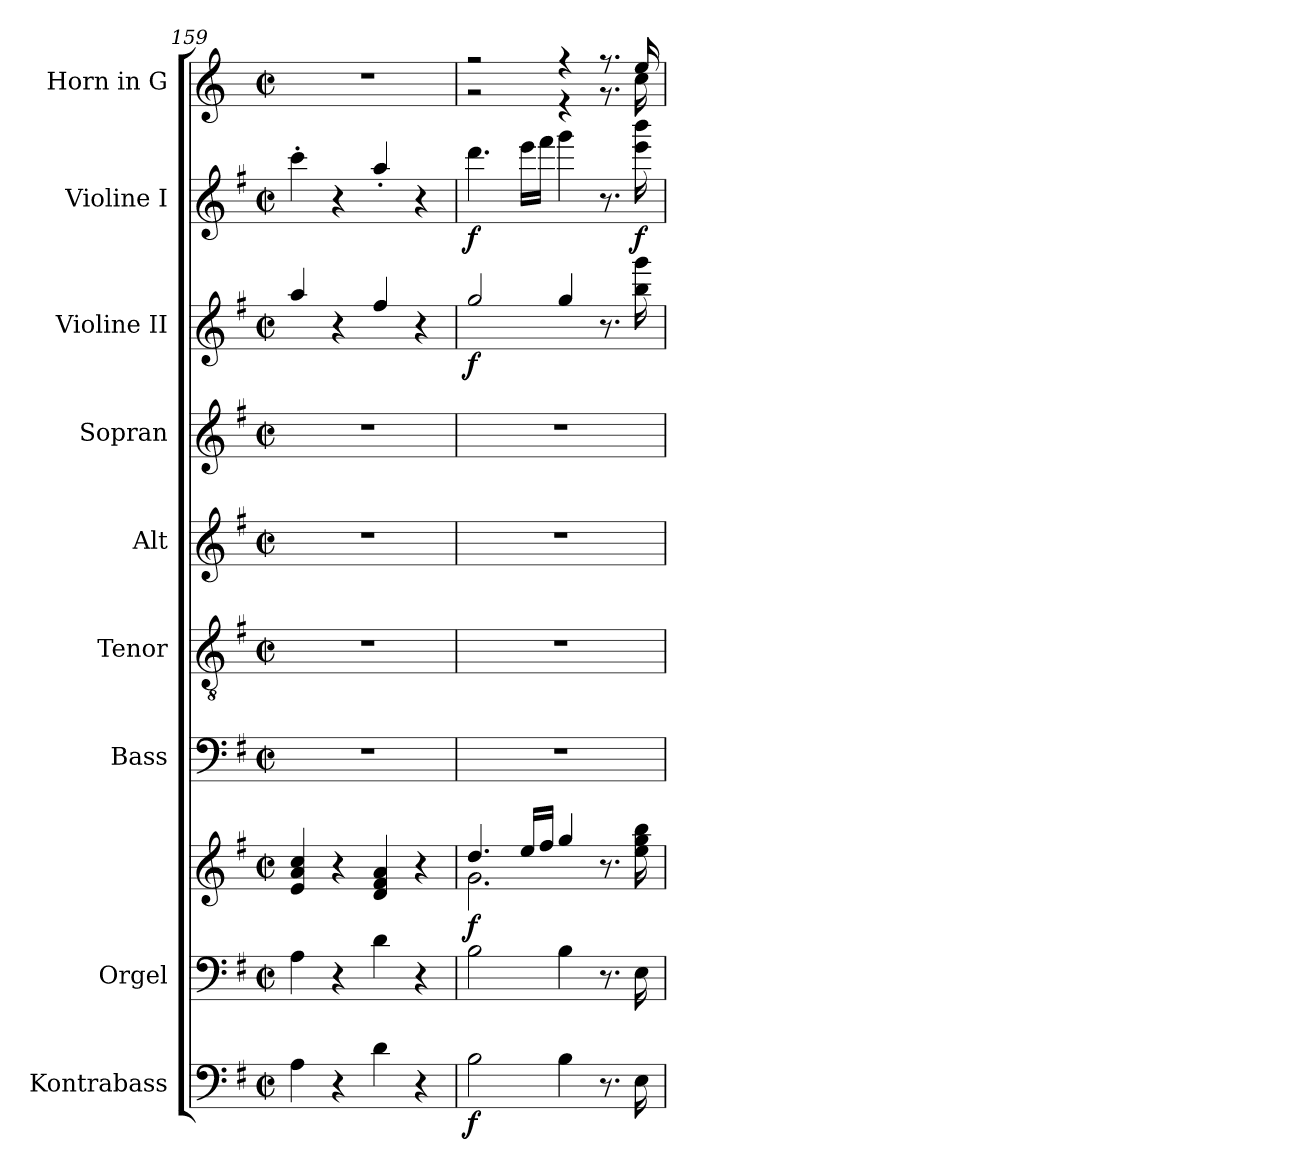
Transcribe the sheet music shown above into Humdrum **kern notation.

**kern	**dynam	**kern	**kern	**dynam	**kern	**kern	**kern	**kern	**kern	**dynam	**kern	**dynam	**kern
*part9	*part9	*part8	*part8	*part8	*part7	*part6	*part5	*part4	*part3	*part3	*part2	*part2	*part1
*staff10	*staff10	*staff9	*staff8	*staff8/9	*staff7	*staff6	*staff5	*staff4	*staff3	*staff3	*staff2	*staff2	*staff1
*I"Kontrabass	*	*I"Orgel	*	*	*I"Bass	*I"Tenor	*I"Alt	*I"Sopran	*I"Violine II	*	*I"Violine I	*	*I"Horn in G
*I'Kb.	*	*I'Org.	*	*	*I'B	*I'T	*I'A	*I'S	*I'Vl. II	*	*I'Vl. I	*	*I'Hrn.
!!LO:PB:g=z
*clefF4	*	*clefF4	*clefG2	*	*clefF4	*clefGv2	*clefG2	*clefG2	*clefG2	*	*clefG2	*	*clefG2
*ITrd7c12	*	*	*	*	*	*	*	*	*ITrd7c12	*	*ITrd7c12	*	*ITrd3c5
*k[f#]	*	*k[f#]	*k[f#]	*	*k[f#]	*k[f#]	*k[f#]	*k[f#]	*k[f#]	*	*k[f#]	*	*k[f#]
*G:	*	*G:	*G:	*	*G:	*G:	*G:	*G:	*G:	*	*G:	*	*G:
*M2/2	*	*M2/2	*M2/2	*	*M2/2	*M2/2	*M2/2	*M2/2	*M2/2	*	*M2/2	*	*M2/2
*met(c|)	*	*met(c|)	*met(c|)	*	*met(c|)	*met(c|)	*met(c|)	*met(c|)	*met(c|)	*	*met(c|)	*	*met(c|)
=159	=159	=159	=159	=159	=159	=159	=159	=159	=159	=159	=159	=159	=159
4AA\	.	4A\	4e/ 4a/ 4cc/	.	1r	1r	1r	1r	4a/	.	4cc'>\	.	1r
4r	.	4r	4r	.	.	.	.	.	4r	.	4r	.	.
4D\	.	4d\	4d/ 4f#/ 4a/	.	.	.	.	.	4f#/	.	4a'</	.	.
4r	.	4r	4r	.	.	.	.	.	4r	.	4r	.	.
=160	=160	=160	=160	=160	=160	=160	=160	=160	=160	=160	=160	=160	=160
*	*	*	*^	*	*	*	*	*	*	*	*	*	*^
!	!LO:DY:b	!	!	!	!LO:DY:b	!	!	!	!	!	!LO:DY:b	!	!LO:DY:b	!	!
2BB\	f	2B\	4.dd/	2.g\	f	1r	1r	1r	1r	2g/	f	4.dd\	f	2r	2r
.	.	.	16ee/LL	.	.	.	.	.	.	.	.	16ee\LL	.	.	.
.	.	.	16ff#/JJ	.	.	.	.	.	.	.	.	16ff#\JJ	.	.	.
4BB\	.	4B\	4gg/	.	.	.	.	.	.	4g/	.	4gg\	.	4r	4r
8.r	.	8.r	8.r	4ryy	.	.	.	.	.	8.r	.	8.r	.	8.r	8.r
!	!	!	!	!	!	!	!	!	!	!	!	!	!LO:DY:b	!	!
16EE\	.	16E\	16ee\ 16gg\ 16bb\	.	.	.	.	.	.	16b\ 16gg\	.	16ee\ 16bb\	f	16b/	16g\
*	*	*	*v	*v	*	*	*	*	*	*	*	*	*	*v	*v
=	=	=	=	=	=	=	=	=	=	=	=	=	=
*-	*-	*-	*-	*-	*-	*-	*-	*-	*-	*-	*-	*-	*-
